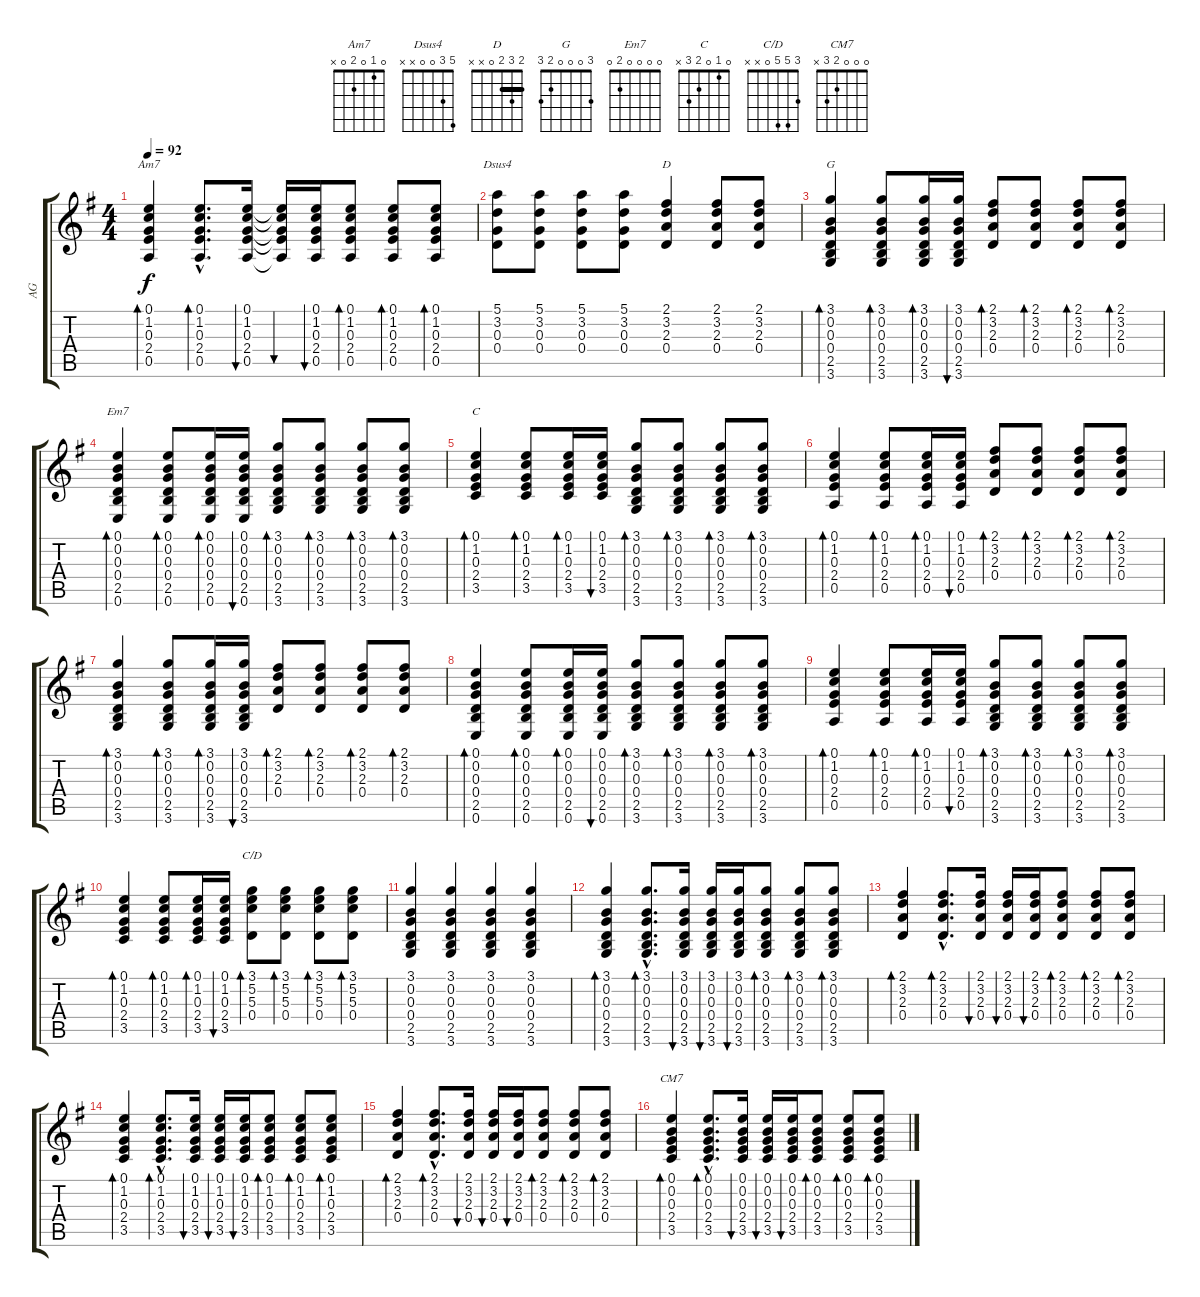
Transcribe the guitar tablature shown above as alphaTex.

\track ("AG" "AG") {instrument acousticguitarsteel}
\staff {score tabs}
\tuning (E4 B3 G3 D3 A2 E2) {hide}
\chord ("Am7" 0 1 0 2 0 x)
\chord ("Dsus4" 5 3 0 0 x x)
\chord ("D" 2 3 2 0 x x) {barre 2}
\chord ("G" 3 0 0 0 2 3)
\chord ("Em7" 0 0 0 0 2 0)
\chord ("C" 0 1 0 2 3 x)
\chord ("C/D" 3 5 5 0 x x)
\chord ("CM7" 0 0 0 2 3 x)
\ts (4 4)
\tempo 92
\clef g2
\ks g
(0.1 1.2 0.3 2.4 0.5).4{bd 60 ch "Am7" dy f} (0.1{hac} 1.2{hac} 0.3{hac} 2.4{hac} 0.5{hac}).8{d bd 60} (0.1 1.2 0.3 2.4 0.5).16{bu 60} (0.1{t} 1.2{t} 0.3{t} 2.4{t} 0.5{t}).16{bu 60} (0.1 1.2 0.3 2.4 0.5).16{bu 60} (0.1 1.2 0.3 2.4 0.5).8{bd 60} (0.1 1.2 0.3 2.4 0.5).8{bd 60} (0.1 1.2 0.3 2.4 0.5).8{bd 60} |
(5.1 3.2 0.3 0.4).8{ch "Dsus4"} (5.1 3.2 0.3 0.4).8 (5.1 3.2 0.3 0.4).8 (5.1 3.2 0.3 0.4).8 (2.1 3.2 2.3 0.4).4{ch "D"} (2.1 3.2 2.3 0.4).8 (2.1 3.2 2.3 0.4).8 |
(3.1 0.2 0.3 0.4 2.5 3.6).4{bd 60 ch "G"} (3.1 0.2 0.3 0.4 2.5 3.6).8{bd 60} (3.1 0.2 0.3 0.4 2.5 3.6).16{bd 60} (3.1 0.2 0.3 0.4 2.5 3.6).16{bu 60} (2.1 3.2 2.3 0.4).8{bd 60} (2.1 3.2 2.3 0.4).8{bd 60} (2.1 3.2 2.3 0.4).8{bd 60} (2.1 3.2 2.3 0.4).8{bd 60} |
(0.1 0.2 0.3 0.4 2.5 0.6).4{bd 60 ch "Em7"} (0.1 0.2 0.3 0.4 2.5 0.6).8{bd 60} (0.1 0.2 0.3 0.4 2.5 0.6).16{bd 60} (0.1 0.2 0.3 0.4 2.5 0.6).16{bu 60} (3.1 0.2 0.3 0.4 2.5 3.6).8{bd 60} (3.1 0.2 0.3 0.4 2.5 3.6).8{bd 60} (3.1 0.2 0.3 0.4 2.5 3.6).8{bd 60} (3.1 0.2 0.3 0.4 2.5 3.6).8{bd 60} |
(0.1 1.2 0.3 2.4 3.5).4{bd 60 ch "C"} (0.1 1.2 0.3 2.4 3.5).8{bd 60} (0.1 1.2 0.3 2.4 3.5).16{bd 60} (0.1 1.2 0.3 2.4 3.5).16{bu 60} (3.1 0.2 0.3 0.4 2.5 3.6).8{bd 60} (3.1 0.2 0.3 0.4 2.5 3.6).8{bd 60} (3.1 0.2 0.3 0.4 2.5 3.6).8{bd 60} (3.1 0.2 0.3 0.4 2.5 3.6).8{bd 60} |
(0.1 1.2 0.3 2.4 0.5).4{bd 60} (0.1 1.2 0.3 2.4 0.5).8{bd 60} (0.1 1.2 0.3 2.4 0.5).16{bd 60} (0.1 1.2 0.3 2.4 0.5).16{bu 60} (2.1 3.2 2.3 0.4).8{bd 60} (2.1 3.2 2.3 0.4).8{bd 60} (2.1 3.2 2.3 0.4).8{bd 60} (2.1 3.2 2.3 0.4).8{bd 60} |
(3.1 0.2 0.3 0.4 2.5 3.6).4{bd 60} (3.1 0.2 0.3 0.4 2.5 3.6).8{bd 60} (3.1 0.2 0.3 0.4 2.5 3.6).16{bd 60} (3.1 0.2 0.3 0.4 2.5 3.6).16{bu 60} (2.1 3.2 2.3 0.4).8{bd 60} (2.1 3.2 2.3 0.4).8{bd 60} (2.1 3.2 2.3 0.4).8{bd 60} (2.1 3.2 2.3 0.4).8{bd 60} |
(0.1 0.2 0.3 0.4 2.5 0.6).4{bd 60} (0.1 0.2 0.3 0.4 2.5 0.6).8{bd 60} (0.1 0.2 0.3 0.4 2.5 0.6).16{bd 60} (0.1 0.2 0.3 0.4 2.5 0.6).16{bu 60} (3.1 0.2 0.3 0.4 2.5 3.6).8{bd 60} (3.1 0.2 0.3 0.4 2.5 3.6).8{bd 60} (3.1 0.2 0.3 0.4 2.5 3.6).8{bd 60} (3.1 0.2 0.3 0.4 2.5 3.6).8{bd 60} |
(0.1 1.2 0.3 2.4 0.5).4{bd 60} (0.1 1.2 0.3 2.4 0.5).8{bd 60} (0.1 1.2 0.3 2.4 0.5).16{bd 60} (0.1 1.2 0.3 2.4 0.5).16{bu 60} (3.1 0.2 0.3 0.4 2.5 3.6).8{bd 60} (3.1 0.2 0.3 0.4 2.5 3.6).8{bd 60} (3.1 0.2 0.3 0.4 2.5 3.6).8{bd 60} (3.1 0.2 0.3 0.4 2.5 3.6).8{bd 60} |
(0.1 1.2 0.3 2.4 3.5).4{bd 60} (0.1 1.2 0.3 2.4 3.5).8{bd 60} (0.1 1.2 0.3 2.4 3.5).16{bd 60} (0.1 1.2 0.3 2.4 3.5).16{bu 60} (3.1 5.2 5.3 0.4).8{bd 60 ch "C/D"} (3.1 5.2 5.3 0.4).8{bd 60} (3.1 5.2 5.3 0.4).8{bd 60} (3.1 5.2 5.3 0.4).8{bd 60} |
(3.1 0.2 0.3 0.4 2.5 3.6).4 (3.1 0.2 0.3 0.4 2.5 3.6).4 (3.1 0.2 0.3 0.4 2.5 3.6).4 (3.1 0.2 0.3 0.4 2.5 3.6).4 |
(3.1 0.2 0.3 0.4 2.5 3.6).4{bd 60} (3.1{hac} 0.2{hac} 0.3{hac} 0.4{hac} 2.5{hac} 3.6{hac}).8{d bd 60} (3.1 0.2 0.3 0.4 2.5 3.6).16{bu 60} (3.1 0.2 0.3 0.4 2.5 3.6).16{bu 60} (3.1 0.2 0.3 0.4 2.5 3.6).16{bu 60} (3.1 0.2 0.3 0.4 2.5 3.6).8{bd 60} (3.1 0.2 0.3 0.4 2.5 3.6).8{bd 60} (3.1 0.2 0.3 0.4 2.5 3.6).8{bd 60} |
(2.1 3.2 2.3 0.4).4{bd 60} (2.1{hac} 3.2{hac} 2.3{hac} 0.4{hac}).8{d bd 60} (2.1 3.2 2.3 0.4).16{bu 60} (2.1 3.2 2.3 0.4).16{bu 60} (2.1 3.2 2.3 0.4).16{bu 60} (2.1 3.2 2.3 0.4).8{bd 60} (2.1 3.2 2.3 0.4).8{bd 60} (2.1 3.2 2.3 0.4).8{bd 60} |
(0.1 1.2 0.3 2.4 3.5).4{bd 60} (0.1{hac} 1.2{hac} 0.3{hac} 2.4{hac} 3.5{hac}).8{d bd 60} (0.1 1.2 0.3 2.4 3.5).16{bu 60} (0.1 1.2 0.3 2.4 3.5).16{bu 60} (0.1 1.2 0.3 2.4 3.5).16{bu 60} (0.1 1.2 0.3 2.4 3.5).8{bd 60} (0.1 1.2 0.3 2.4 3.5).8{bd 60} (0.1 1.2 0.3 2.4 3.5).8{bd 60} |
(2.1 3.2 2.3 0.4).4{bd 60} (2.1{hac} 3.2{hac} 2.3{hac} 0.4{hac}).8{d bd 60} (2.1 3.2 2.3 0.4).16{bu 60} (2.1 3.2 2.3 0.4).16{bu 60} (2.1 3.2 2.3 0.4).16{bu 60} (2.1 3.2 2.3 0.4).8{bd 60} (2.1 3.2 2.3 0.4).8{bd 60} (2.1 3.2 2.3 0.4).8{bd 60} |
(0.1 0.2 0.3 2.4 3.5).4{bd 60 ch "CM7"} (0.1{hac} 0.2{hac} 0.3{hac} 2.4{hac} 3.5{hac}).8{d bd 60} (0.1 0.2 0.3 2.4 3.5).16{bu 60} (0.1 0.2 0.3 2.4 3.5).16{bu 60} (0.1 0.2 0.3 2.4 3.5).16{bu 60} (0.1 0.2 0.3 2.4 3.5).8{bd 60} (0.1 0.2 0.3 2.4 3.5).8{bd 60} (0.1 0.2 0.3 2.4 3.5).8{bd 60}
